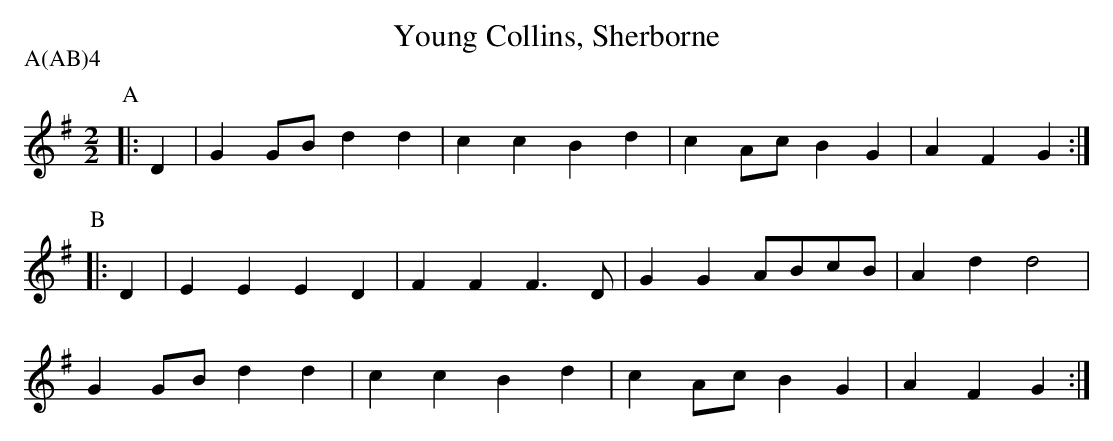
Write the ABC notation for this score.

X:1
T:Young Collins, Sherborne
M:2/2
L:1/8
P:A(AB)4
K:G
P:A
|:D2|G2GB d2d2|c2c2 B2d2|c2Ac B2G2|A2F2 G2:|
P:B
|:D2|E2E2 E2D2|F2F2 F3 D|G2G2 ABcB|A2d2 d4 |
G2GB d2d2|c2c2 B2d2|c2Ac B2G2|A2F2 G2:|
